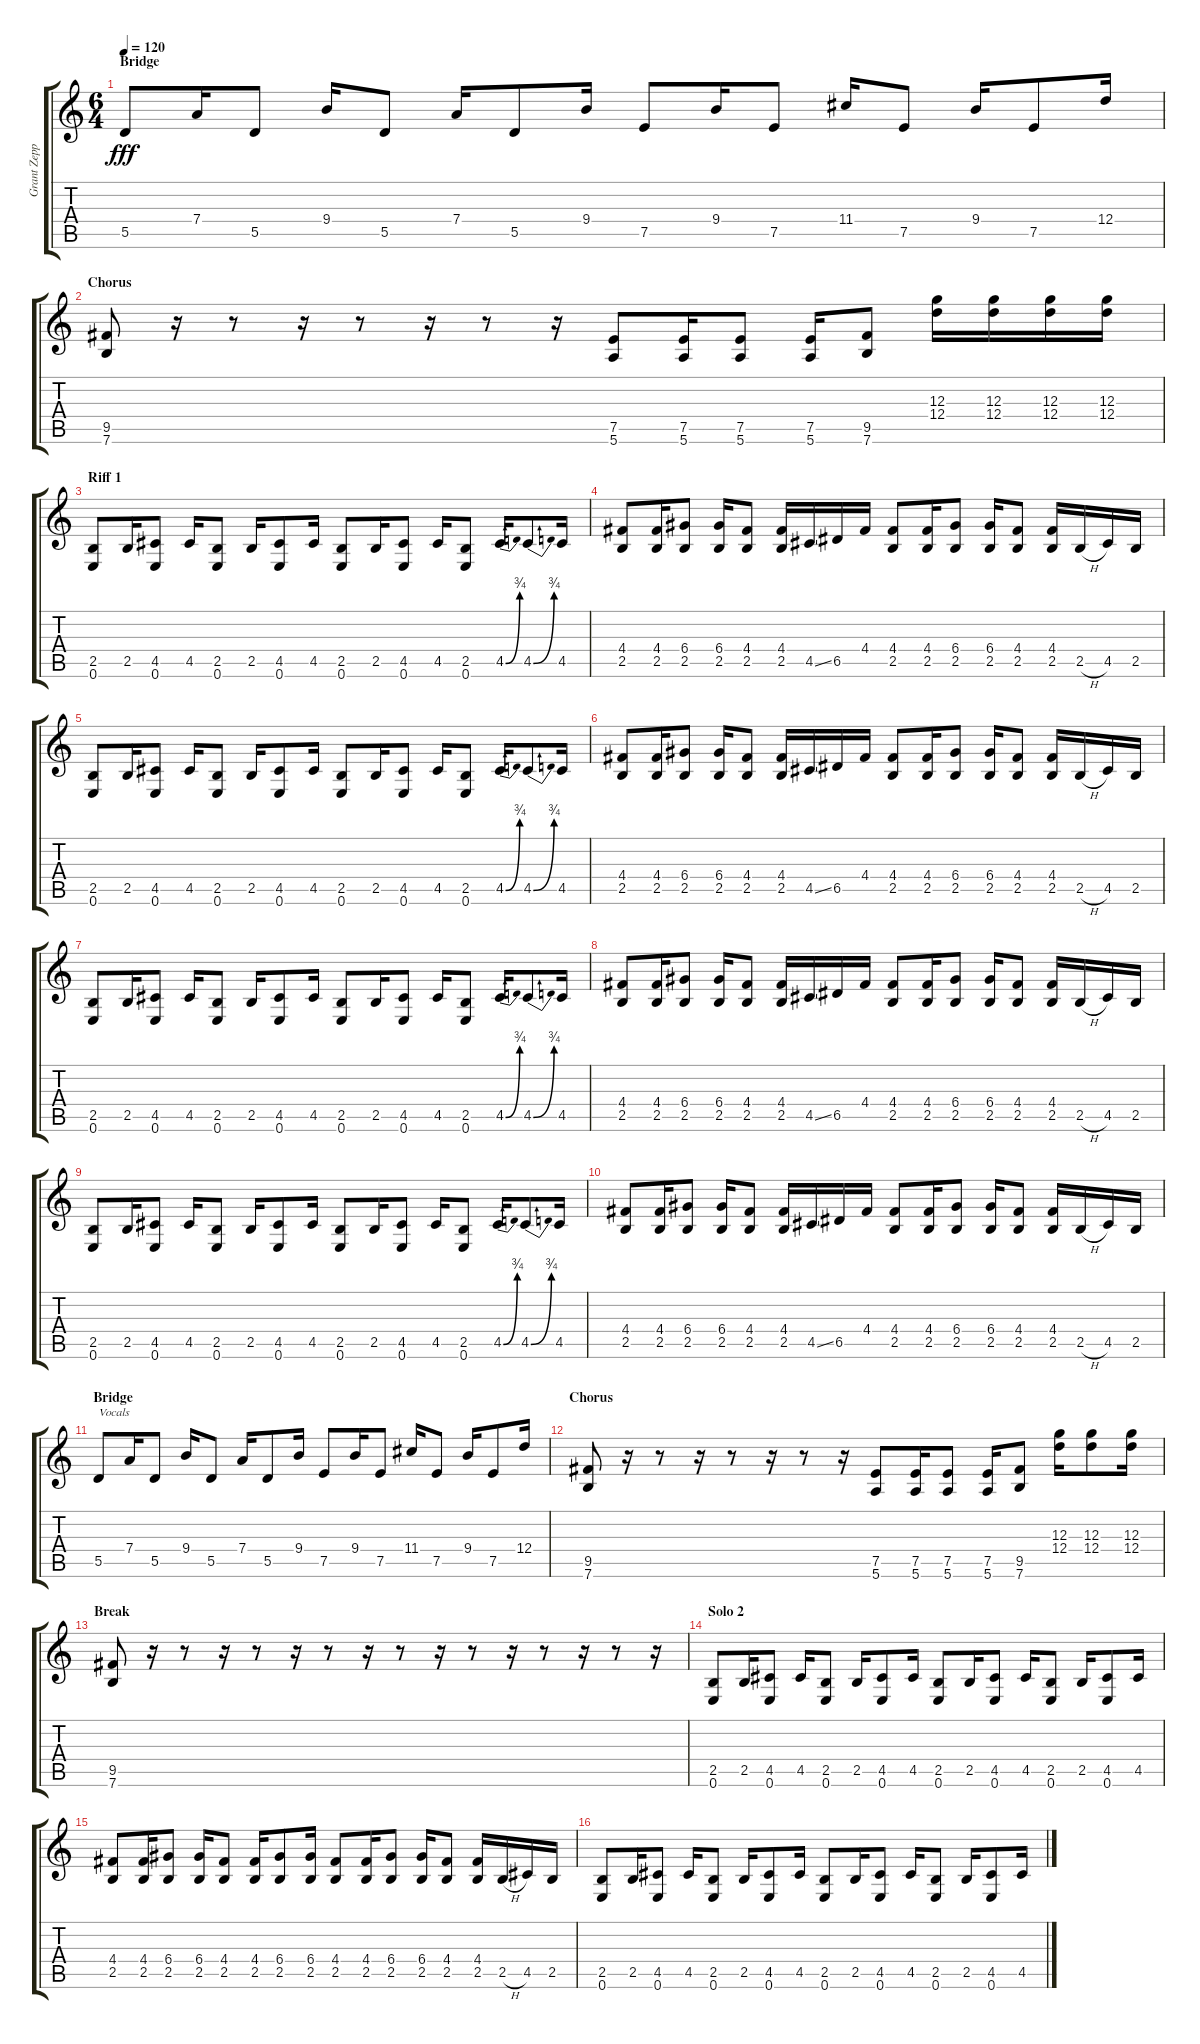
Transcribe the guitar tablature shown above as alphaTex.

\track ("Grant Zeppelin" "Grant Zepp") {instrument acousticguitarsteel}
\staff {score tabs}
\tuning (E4 B3 G3 D3 A2 E2) {hide}
\ts (6 4)
\section ("" "Bridge")
\tempo 120
\clef g2
\ks c
5.5.8{dy fff} 7.4.16 5.5.8 9.4.16 5.5.8 7.4.16 5.5.8 9.4.16 7.5.8 9.4.16 7.5.8 11.4.16 7.5.8 9.4.16 7.5.8 12.4.16 |
\section ("" "Chorus")
(9.5 7.6).8 r.16 r.8 r.16 r.8 r.16 r.8 r.16 (7.5 5.6).8 (7.5 5.6).16 (7.5 5.6).8 (7.5 5.6).16 (9.5 7.6).8 (12.3 12.4).16 (12.3 12.4).16 (12.3 12.4).16 (12.3 12.4).16 |
\section ("" "Riff 1")
(2.5 0.6).8 2.5.16 (4.5 0.6).8 4.5.16 (2.5 0.6).8 2.5.16 (4.5 0.6).8 4.5.16 (2.5 0.6).8 2.5.16 (4.5 0.6).8 4.5.16 (2.5 0.6).8 4.5{be (bend 0 0 60 3)}.16 4.5{be (bend 0 0 60 3)}.8 4.5.16 |
(4.4 2.5).8 (4.4 2.5).16 (6.4 2.5).8 (6.4 2.5).16 (4.4 2.5).8 (4.4 2.5).16 4.5{ss}.16 6.5.16 4.4.16 (4.4 2.5).8 (4.4 2.5).16 (6.4 2.5).8 (6.4 2.5).16 (4.4 2.5).8 (4.4 2.5).16 2.5{h}.16 4.5.16 2.5.16 |
(2.5 0.6).8 2.5.16 (4.5 0.6).8 4.5.16 (2.5 0.6).8 2.5.16 (4.5 0.6).8 4.5.16 (2.5 0.6).8 2.5.16 (4.5 0.6).8 4.5.16 (2.5 0.6).8 4.5{be (bend 0 0 60 3)}.16 4.5{be (bend 0 0 60 3)}.8 4.5.16 |
(4.4 2.5).8 (4.4 2.5).16 (6.4 2.5).8 (6.4 2.5).16 (4.4 2.5).8 (4.4 2.5).16 4.5{ss}.16 6.5.16 4.4.16 (4.4 2.5).8 (4.4 2.5).16 (6.4 2.5).8 (6.4 2.5).16 (4.4 2.5).8 (4.4 2.5).16 2.5{h}.16 4.5.16 2.5.16 |
(2.5 0.6).8 2.5.16 (4.5 0.6).8 4.5.16 (2.5 0.6).8 2.5.16 (4.5 0.6).8 4.5.16 (2.5 0.6).8 2.5.16 (4.5 0.6).8 4.5.16 (2.5 0.6).8 4.5{be (bend 0 0 60 3)}.16 4.5{be (bend 0 0 60 3)}.8 4.5.16 |
(4.4 2.5).8 (4.4 2.5).16 (6.4 2.5).8 (6.4 2.5).16 (4.4 2.5).8 (4.4 2.5).16 4.5{ss}.16 6.5.16 4.4.16 (4.4 2.5).8 (4.4 2.5).16 (6.4 2.5).8 (6.4 2.5).16 (4.4 2.5).8 (4.4 2.5).16 2.5{h}.16 4.5.16 2.5.16 |
(2.5 0.6).8 2.5.16 (4.5 0.6).8 4.5.16 (2.5 0.6).8 2.5.16 (4.5 0.6).8 4.5.16 (2.5 0.6).8 2.5.16 (4.5 0.6).8 4.5.16 (2.5 0.6).8 4.5{be (bend 0 0 60 3)}.16 4.5{be (bend 0 0 60 3)}.8 4.5.16 |
(4.4 2.5).8 (4.4 2.5).16 (6.4 2.5).8 (6.4 2.5).16 (4.4 2.5).8 (4.4 2.5).16 4.5{ss}.16 6.5.16 4.4.16 (4.4 2.5).8 (4.4 2.5).16 (6.4 2.5).8 (6.4 2.5).16 (4.4 2.5).8 (4.4 2.5).16 2.5{h}.16 4.5.16 2.5.16 |
\section ("" "Bridge")
5.5.8{txt "Vocals"} 7.4.16 5.5.8 9.4.16 5.5.8 7.4.16 5.5.8 9.4.16 7.5.8 9.4.16 7.5.8 11.4.16 7.5.8 9.4.16 7.5.8 12.4.16 |
\section ("" "Chorus")
(9.5 7.6).8 r.16 r.8 r.16 r.8 r.16 r.8 r.16 (7.5 5.6).8 (7.5 5.6).16 (7.5 5.6).8 (7.5 5.6).16 (9.5 7.6).8 (12.3 12.4).16 (12.3 12.4).8 (12.3 12.4).16 |
\section ("" "Break")
(9.5 7.6).8 r.16 r.8 r.16 r.8 r.16 r.8 r.16 r.8 r.16 r.8 r.16 r.8 r.16 r.8 r.16 |
\section ("" "Solo 2")
(2.5 0.6).8 2.5.16 (4.5 0.6).8 4.5.16 (2.5 0.6).8 2.5.16 (4.5 0.6).8 4.5.16 (2.5 0.6).8 2.5.16 (4.5 0.6).8 4.5.16 (2.5 0.6).8 2.5.16 (4.5 0.6).8 4.5.16 |
(4.4 2.5).8 (4.4 2.5).16 (6.4 2.5).8 (6.4 2.5).16 (4.4 2.5).8 (4.4 2.5).16 (6.4 2.5).8 (6.4 2.5).16 (4.4 2.5).8 (4.4 2.5).16 (6.4 2.5).8 (6.4 2.5).16 (4.4 2.5).8 (4.4 2.5).16 2.5{h}.16 4.5.16 2.5.16 |
(2.5 0.6).8 2.5.16 (4.5 0.6).8 4.5.16 (2.5 0.6).8 2.5.16 (4.5 0.6).8 4.5.16 (2.5 0.6).8 2.5.16 (4.5 0.6).8 4.5.16 (2.5 0.6).8 2.5.16 (4.5 0.6).8 4.5.16
